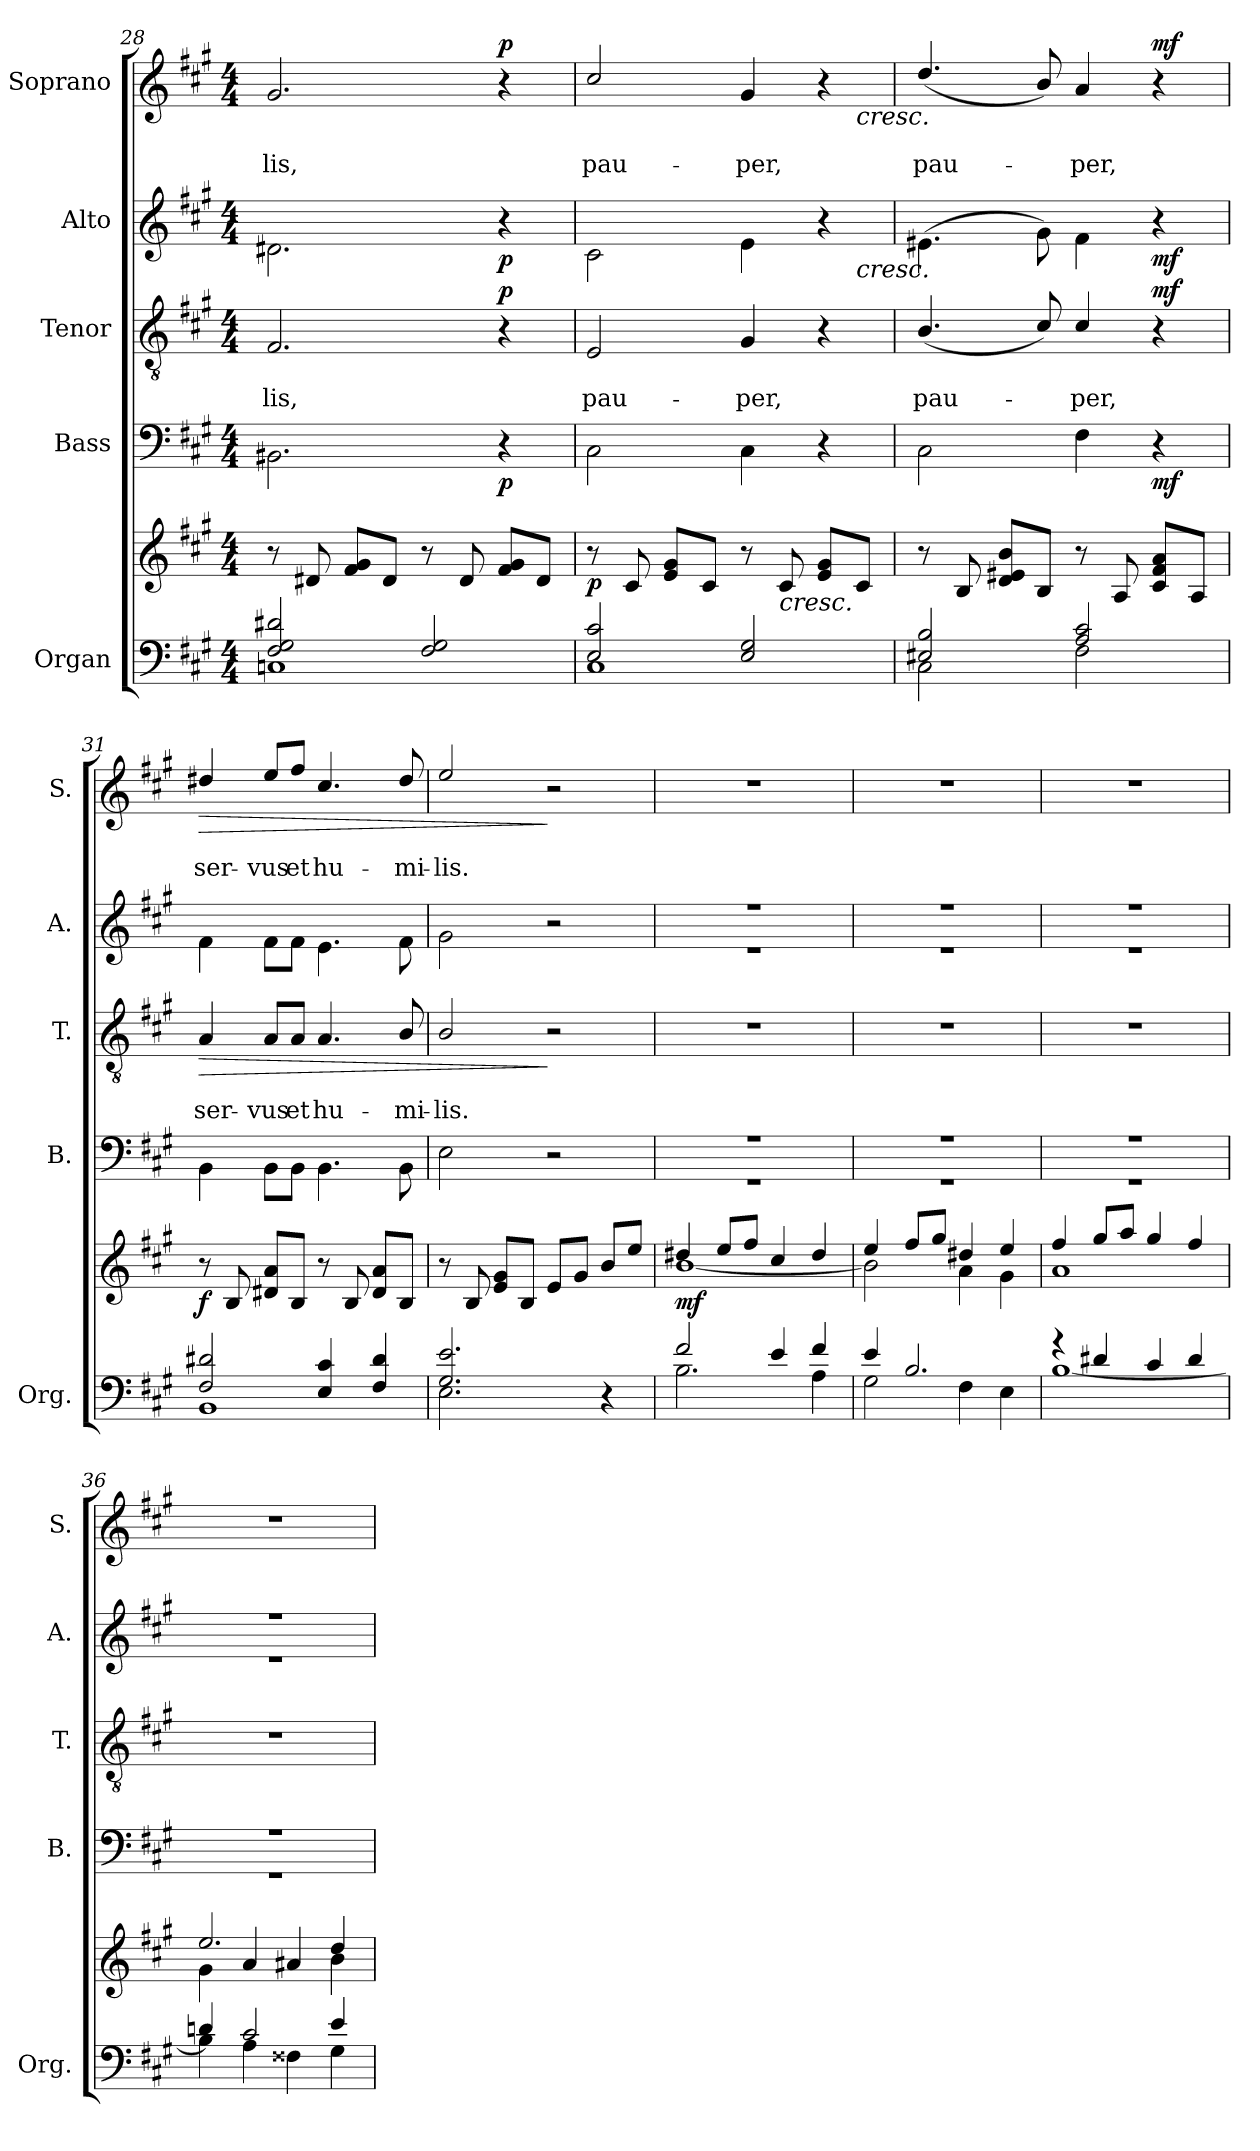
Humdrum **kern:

**kern	**kern	**dynam	**kern	**dynam	**kern	**text	**text	**dynam	**kern	**dynam	**kern	**text	**text	**dynam
*part5	*part5	*part5	*part4	*part4	*part3	*part3	*part3	*part3	*part2	*part2	*part1	*part1	*part1	*part1
*staff6	*staff5	*staff5/6	*staff4	*staff4	*staff3	*staff3	*staff3	*staff3	*staff2	*staff2	*staff1	*staff1	*staff1	*staff1
*I"Organ	*	*	*I"Bass	*	*I"Tenor	*	*	*	*I"Alto	*	*I"Soprano	*	*	*
*I'Org.	*	*	*I'B.	*	*I'T.	*	*	*	*I'A.	*	*I'S.	*	*	*
*clefF4	*clefG2	*	*clefF4	*	*clefGv2	*	*	*	*clefG2	*	*clefG2	*	*	*
*k[f#c#g#]	*k[f#c#g#]	*	*k[f#c#g#]	*	*k[f#c#g#]	*	*	*	*k[f#c#g#]	*	*k[f#c#g#]	*	*	*
*A:	*A:	*	*A:	*	*A:	*	*	*	*A:	*	*A:	*	*	*
*M4/4	*M4/4	*	*M4/4	*	*M4/4	*	*	*	*M4/4	*	*M4/4	*	*	*
=28	=28	=28	=28	=28	=28	=28	=28	=28	=28	=28	=28	=28	=28	=28
*^	*	*	*	*	*	*	*	*	*	*	*	*	*	*
!	!	!	!	!	!	!	!	!LO:LY:b	!	!	!	!	!	!LO:LY:b	!
2F#/ 2G#/ 2d#X/	1Cn	8r	.	2.BB#X\	.	2.F#/	.	-lis,	.	2.d#X\	.	2.g#/	.	-lis,	.
.	.	8d#X/	.	.	.	.	.	.	.	.	.	.	.	.	.
.	.	8f#/ 8g#/L	.	.	.	.	.	.	.	.	.	.	.	.	.
.	.	8d#/J	.	.	.	.	.	.	.	.	.	.	.	.	.
2F#/ 2G#/	.	8r	.	.	.	.	.	.	.	.	.	.	.	.	.
.	.	8d#/	.	.	.	.	.	.	.	.	.	.	.	.	.
!	!	!	!	!	!LO:DY:b	!	!	!	!LO:DY:b	!	!LO:DY:b	!	!	!	!LO:DY:b
.	.	8f#/ 8g#/L	.	4r	p	4r	.	.	p	4r	p	4r	.	.	p
.	.	8d#/J	.	.	.	.	.	.	.	.	.	.	.	.	.
!!LO:LB:g=z
=29	=29	=29	=29	=29	=29	=29	=29	=29	=29	=29	=29	=29	=29	=29	=29
!	!	!	!LO:DY:b	!	!	!	!	!LO:LY:b	!	!	!	!	!	!LO:LY:b	!
*	*	*	*	*	*	*	*	*	*	*^	*	*^	*	*	*
2E/ 2c#/	1C#	8r	p	2C#\	.	2E/	.	pau-	.	2c#\	2..ryy	.	2cc#/	2..ryy	.	pau-	.
.	.	8c#/	.	.	.	.	.	.	.	.	.	.	.	.	.	.	.
.	.	8e/ 8g#/L	.	.	.	.	.	.	.	.	.	.	.	.	.	.	.
.	.	8c#/J	.	.	.	.	.	.	.	.	.	.	.	.	.	.	.
!	!	!	!	!	!	!	!	!LO:LY:b	!	!	!	!	!	!	!	!LO:LY:b	!
2E/ 2G#/	.	8r	.	4C#\	.	4G#/	.	-per,	.	4e\	.	.	4g#/	.	.	-per,	.
!	!	!LO:TX:b:i:t=cresc.	!	!	!	!	!	!	!	!	!	!	!	!	!	!	!
.	.	8c#/	.	.	.	.	.	.	.	.	.	.	.	.	.	.	.
.	.	8e/ 8g#/L	.	4r	.	4r	.	.	.	4r	.	.	4r	.	.	.	.
!	!	!	!	!	!	!	!	!	!	!	!	!	!	!LO:TX:b:i:t=cresc.	!	!	!
!	!	!	!	!	!	!	!	!	!	!	!LO:TX:b:i:t=cresc.	!	!	!	!	!	!
.	.	8c#/J	.	.	.	.	.	.	.	.	8ryy	.	.	8ryy	.	.	.
=30	=30	=30	=30	=30	=30	=30	=30	=30	=30	=30	=30	=30	=30	=30	=30	=30	=30
!	!	!	!	!	!	!	!	!LO:LY:b	!	!	!	!	!	!	!	!LO:LY:b	!
*	*	*	*	*	*	*	*	*	*	*v	*v	*	*	*	*	*	*
*	*	*	*	*	*	*	*	*	*	*	*	*v	*v	*	*	*
2E#X/ 2B/	2C#\	8r	.	2C#\	.	(<4.B/	.	pau-	.	(>4.e#X\	.	(<4.dd/	.	pau-	.
.	.	8B/	.	.	.	.	.	.	.	.	.	.	.	.	.
.	.	8d/ 8e#X/ 8b/L	.	.	.	.	.	.	.	.	.	.	.	.	.
.	.	8B/J	.	.	.	8c#/)	.	.	.	8g#\)	.	8b/)	.	.	.
!	!	!	!	!	!	!	!	!LO:LY:b	!	!	!	!	!	!LO:LY:b	!
2A/ 2c#/	2F#\	8r	.	4F#\	.	4c#/	.	-per,	.	4f#\	.	4a/	.	-per,	.
.	.	8A/	.	.	.	.	.	.	.	.	.	.	.	.	.
!	!	!	!	!	!LO:DY:b	!	!	!	!LO:DY:b	!	!LO:DY:b	!	!	!	!LO:DY:b
.	.	8c#/ 8f#/ 8a/L	.	4r	mf	4r	.	.	mf	4r	mf	4r	.	.	mf
.	.	8A/J	.	.	.	.	.	.	.	.	.	.	.	.	.
=31	=31	=31	=31	=31	=31	=31	=31	=31	=31	=31	=31	=31	=31	=31	=31
!	!	!	!LO:DY:b	!	!	!	!	!LO:LY:b	!LO:HP:b	!	!	!	!	!LO:LY:b	!LO:HP:b
2F#/ 2d#X/	1BB	8r	f	4BB\	.	4A/	.	ser-	>	4f#\	.	4dd#X/	.	ser-	>
.	.	8B/	.	.	.	.	.	.	.	.	.	.	.	.	.
!	!	!	!	!	!	!	!	!LO:LY:b	!	!	!	!	!	!LO:LY:b	!
.	.	8d#X/ 8a/L	.	8BB\L	.	8A/L	.	-vus	.	8f#\L	.	8ee/L	.	-vus	.
!	!	!	!	!	!	!	!	!LO:LY:b	!	!	!	!	!	!LO:LY:b	!
.	.	8B/J	.	8BB\J	.	8A/J	.	et	.	8f#\J	.	8ff#/J	.	et	.
!	!	!	!	!	!	!	!	!LO:LY:b	!	!	!	!	!	!LO:LY:b	!
4E/ 4c#/	.	8r	.	4.BB\	.	4.A/	.	hu-	.	4.e\	.	4.cc#/	.	hu-	.
.	.	8B/	.	.	.	.	.	.	.	.	.	.	.	.	.
4F#/ 4d#/	.	8d#/ 8a/L	.	.	.	.	.	.	.	.	.	.	.	.	.
!	!	!	!	!	!	!	!	!LO:LY:b	!	!	!	!	!	!LO:LY:b	!
.	.	8B/J	.	8BB\	.	8B/	.	-mi-	.	8f#\	.	8dd#/	.	-mi-	.
=32	=32	=32	=32	=32	=32	=32	=32	=32	=32	=32	=32	=32	=32	=32	=32
!	!	!	!	!	!	!	!	!LO:LY:b	!	!	!	!	!	!LO:LY:b	!
2.G#/ 2.e/	2.E\	8r	.	2E\	.	2B/	.	-lis.	.	2g#\	.	2ee/	.	-lis.	.
.	.	8B/	.	.	.	.	.	.	.	.	.	.	.	.	.
.	.	8e/ 8g#/L	.	.	.	.	.	.	.	.	.	.	.	.	.
.	.	8B/J	.	.	.	.	.	.	.	.	.	.	.	.	.
.	.	8e/L	.	2r	.	2r	.	.	]	2r	.	2r	.	.	]
.	.	8g#/J	.	.	.	.	.	.	.	.	.	.	.	.	.
4r	4ryy	8b/L	.	.	.	.	.	.	.	.	.	.	.	.	.
.	.	8ee/J	.	.	.	.	.	.	.	.	.	.	.	.	.
!!LO:PB:g=z
=33	=33	=33	=33	=33	=33	=33	=33	=33	=33	=33	=33	=33	=33	=33	=33
*	*	*^	*	*^	*	*	*	*	*	*^	*	*	*	*	*
!	!	!	!	!LO:DY:b	!	!	!	!	!	!	!	!	!	!	!	!	!	!
2f#/	2.B\	4dd#X/	[1b	mf	1r	1r	.	1r	.	.	.	1r	1r	.	1r	.	.	.
.	.	8ee/L	.	.	.	.	.	.	.	.	.	.	.	.	.	.	.	.
.	.	8ff#/J	.	.	.	.	.	.	.	.	.	.	.	.	.	.	.	.
4e/	.	4cc#/	.	.	.	.	.	.	.	.	.	.	.	.	.	.	.	.
4f#/	4A\	4dd#/	.	.	.	.	.	.	.	.	.	.	.	.	.	.	.	.
=34	=34	=34	=34	=34	=34	=34	=34	=34	=34	=34	=34	=34	=34	=34	=34	=34	=34	=34
4e/	2G#\	4ee/	2b\]	.	1r	1r	.	1r	.	.	.	1r	1r	.	1r	.	.	.
2.B/	.	8ff#/L	.	.	.	.	.	.	.	.	.	.	.	.	.	.	.	.
.	.	8gg#/J	.	.	.	.	.	.	.	.	.	.	.	.	.	.	.	.
.	4F#\	4dd#X/	4a\	.	.	.	.	.	.	.	.	.	.	.	.	.	.	.
.	4E\	4ee/	4g#\	.	.	.	.	.	.	.	.	.	.	.	.	.	.	.
=35	=35	=35	=35	=35	=35	=35	=35	=35	=35	=35	=35	=35	=35	=35	=35	=35	=35	=35
4r	[1B	4ff#/	1a	.	1r	1r	.	1r	.	.	.	1r	1r	.	1r	.	.	.
4d#X/	.	8gg#/L	.	.	.	.	.	.	.	.	.	.	.	.	.	.	.	.
.	.	8aa/J	.	.	.	.	.	.	.	.	.	.	.	.	.	.	.	.
4c#/	.	4gg#/	.	.	.	.	.	.	.	.	.	.	.	.	.	.	.	.
4d#/	.	4ff#/	.	.	.	.	.	.	.	.	.	.	.	.	.	.	.	.
=36	=36	=36	=36	=36	=36	=36	=36	=36	=36	=36	=36	=36	=36	=36	=36	=36	=36	=36
4dn/	4B\]	2.ee/	4g#\	.	1r	1r	.	1r	.	.	.	1r	1r	.	1r	.	.	.
2c#/	4A\	.	4a/	.	.	.	.	.	.	.	.	.	.	.	.	.	.	.
.	4F##X\	.	4a#X/	.	.	.	.	.	.	.	.	.	.	.	.	.	.	.
4e/	4G#\	4dd/	4b\	.	.	.	.	.	.	.	.	.	.	.	.	.	.	.
*v	*v	*	*	*	*v	*v	*	*	*	*	*	*v	*v	*	*	*	*	*
*	*v	*v	*	*	*	*	*	*	*	*	*	*	*	*	*
=	=	=	=	=	=	=	=	=	=	=	=	=	=	=
*-	*-	*-	*-	*-	*-	*-	*-	*-	*-	*-	*-	*-	*-	*-
